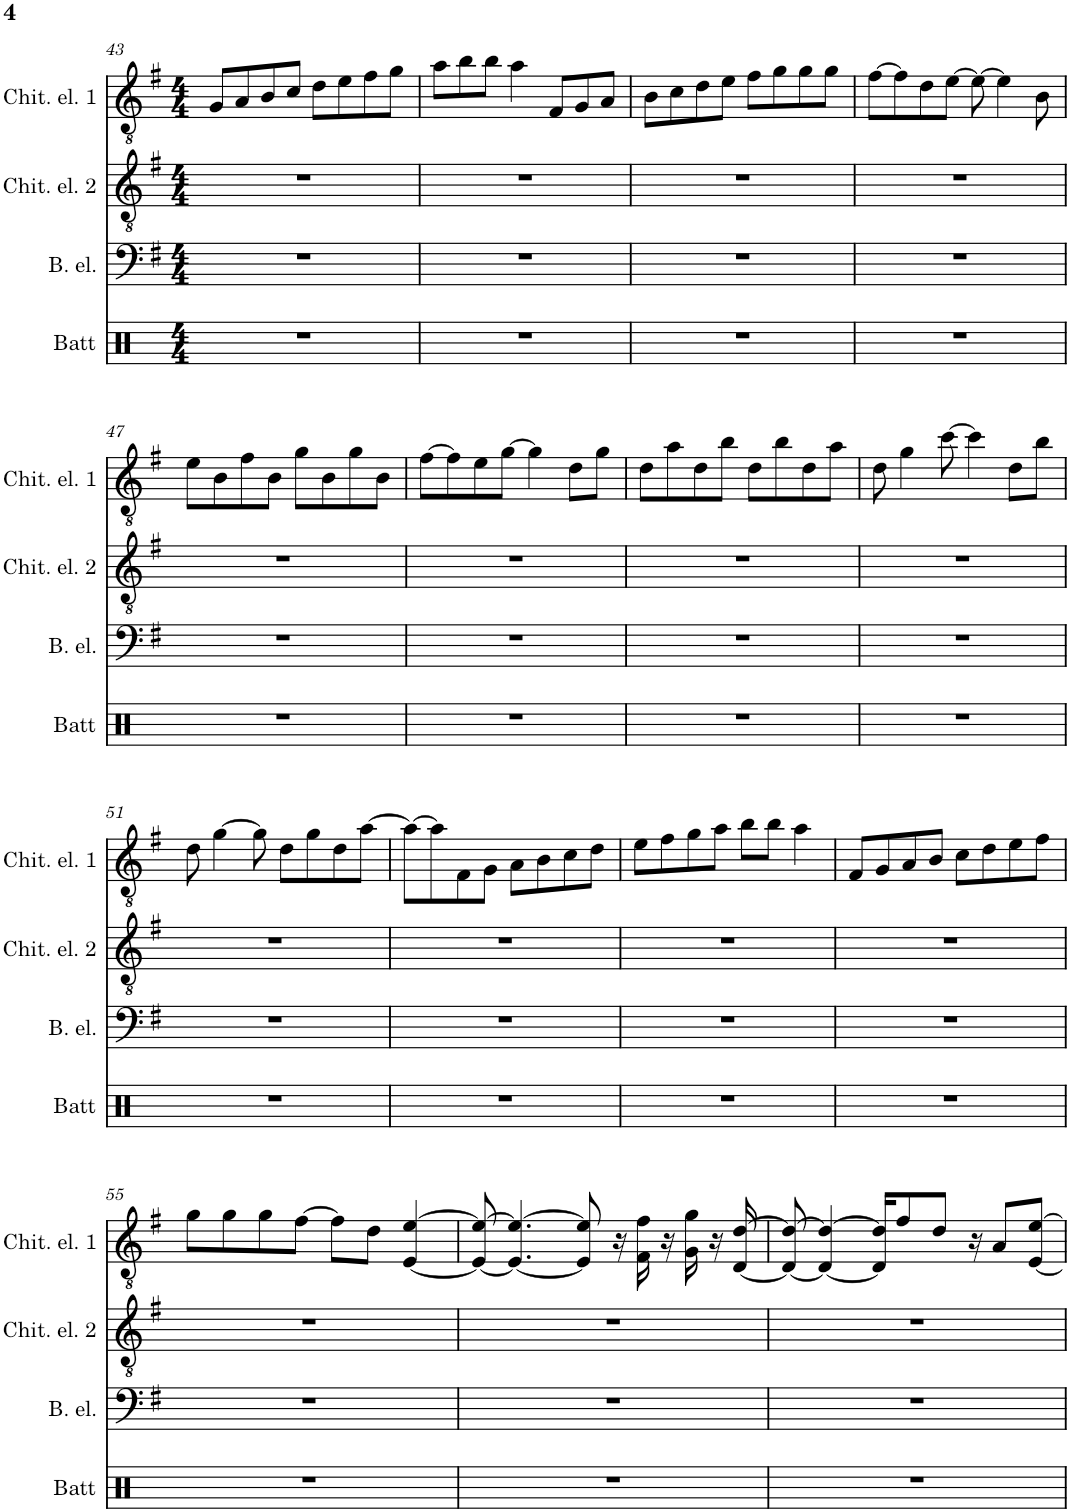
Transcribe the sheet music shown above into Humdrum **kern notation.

**kern	**kern	**kern	**kern
*part4	*part3	*part2	*part1
*staff4	*staff3	*staff2	*staff1
*I"Batteria.	*I"Basso elettrico	*I"Chitarra elettrica 2	*I"Chitarra elettrica 1
*I'Batt	*I'B. el.	*I'Chit. el. 2	*I'Chit. el. 1
!!LO:PB:g=z
*clefX	*clefF4	*clefGv2	*clefGv2
*	*Trd7c12	*	*
*k[]	*k[f#]	*k[f#]	*k[f#]
*M4/4	*M4/4	*M4/4	*M4/4
=43	=43	=43	=43
1r	1r	1r	8G/L
.	.	.	8A/
.	.	.	8B/
.	.	.	8c/J
.	.	.	8d\L
.	.	.	8e\
.	.	.	8f#\
.	.	.	8g\J
=44	=44	=44	=44
1r	1r	1r	8a\L
.	.	.	8b\
.	.	.	8b\J
.	.	.	4a\
.	.	.	8F#/L
.	.	.	8G/
.	.	.	8A/J
=45	=45	=45	=45
1r	1r	1r	8B\L
.	.	.	8c\
.	.	.	8d\
.	.	.	8e\J
.	.	.	8f#\L
.	.	.	8g\
.	.	.	8g\
.	.	.	8g\J
=46	=46	=46	=46
1r	1r	1r	[8f#\L
.	.	.	8f#\]
.	.	.	8d\
.	.	.	[8e\J
.	.	.	8e\_
.	.	.	4e\]
.	.	.	8B\
!!LO:LB:g=z
=47	=47	=47	=47
1r	1r	1r	8e\L
.	.	.	8B\
.	.	.	8f#\
.	.	.	8B\J
.	.	.	8g\L
.	.	.	8B\
.	.	.	8g\
.	.	.	8B\J
=48	=48	=48	=48
1r	1r	1r	[8f#\L
.	.	.	8f#\]
.	.	.	8e\
.	.	.	[8g\J
.	.	.	4g\]
.	.	.	8d\L
.	.	.	8g\J
=49	=49	=49	=49
1r	1r	1r	8d\L
.	.	.	8a\
.	.	.	8d\
.	.	.	8b\J
.	.	.	8d\L
.	.	.	8b\
.	.	.	8d\
.	.	.	8a\J
=50	=50	=50	=50
1r	1r	1r	8d\
.	.	.	4g\
.	.	.	[8cc\
.	.	.	4cc\]
.	.	.	8d\L
.	.	.	8b\J
!!LO:LB:g=z
=51	=51	=51	=51
1r	1r	1r	8d\
.	.	.	[4g\
.	.	.	8g\]
.	.	.	8d\L
.	.	.	8g\
.	.	.	8d\
.	.	.	[8a\J
=52	=52	=52	=52
1r	1r	1r	8a\L_
.	.	.	8a\]
.	.	.	8F#\
.	.	.	8G\J
.	.	.	8A\L
.	.	.	8B\
.	.	.	8c\
.	.	.	8d\J
=53	=53	=53	=53
1r	1r	1r	8e\L
.	.	.	8f#\
.	.	.	8g\
.	.	.	8a\J
.	.	.	8b\L
.	.	.	8b\J
.	.	.	4a\
=54	=54	=54	=54
1r	1r	1r	8F#/L
.	.	.	8G/
.	.	.	8A/
.	.	.	8B/J
.	.	.	8c\L
.	.	.	8d\
.	.	.	8e\
.	.	.	8f#\J
!!LO:LB:g=z
=55	=55	=55	=55
1r	1r	1r	8g\L
.	.	.	8g\
.	.	.	8g\
.	.	.	[8f#\J
.	.	.	8f#\L]
.	.	.	8d\J
.	.	.	[4E/ [4e/
=56	=56	=56	=56
1r	1r	1r	8E/_ 8e/_
.	.	.	4.E/_ 4.e/_
.	.	.	8E/] 8e/]
.	.	.	16r
.	.	.	16F#\ 16f#\
.	.	.	16r
.	.	.	16G\ 16g\
.	.	.	16r
.	.	.	[16D/ [16d/
=57	=57	=57	=57
1r	1r	1r	8D/_ 8d/_
.	.	.	4D/_ 4d/_
.	.	.	16D/] 16d/]KL
.	.	.	8f#/
.	.	.	8d/J
.	.	.	16r
.	.	.	8A/L
.	.	.	[8E/ [8e/J
=	=	=	=
*-	*-	*-	*-
